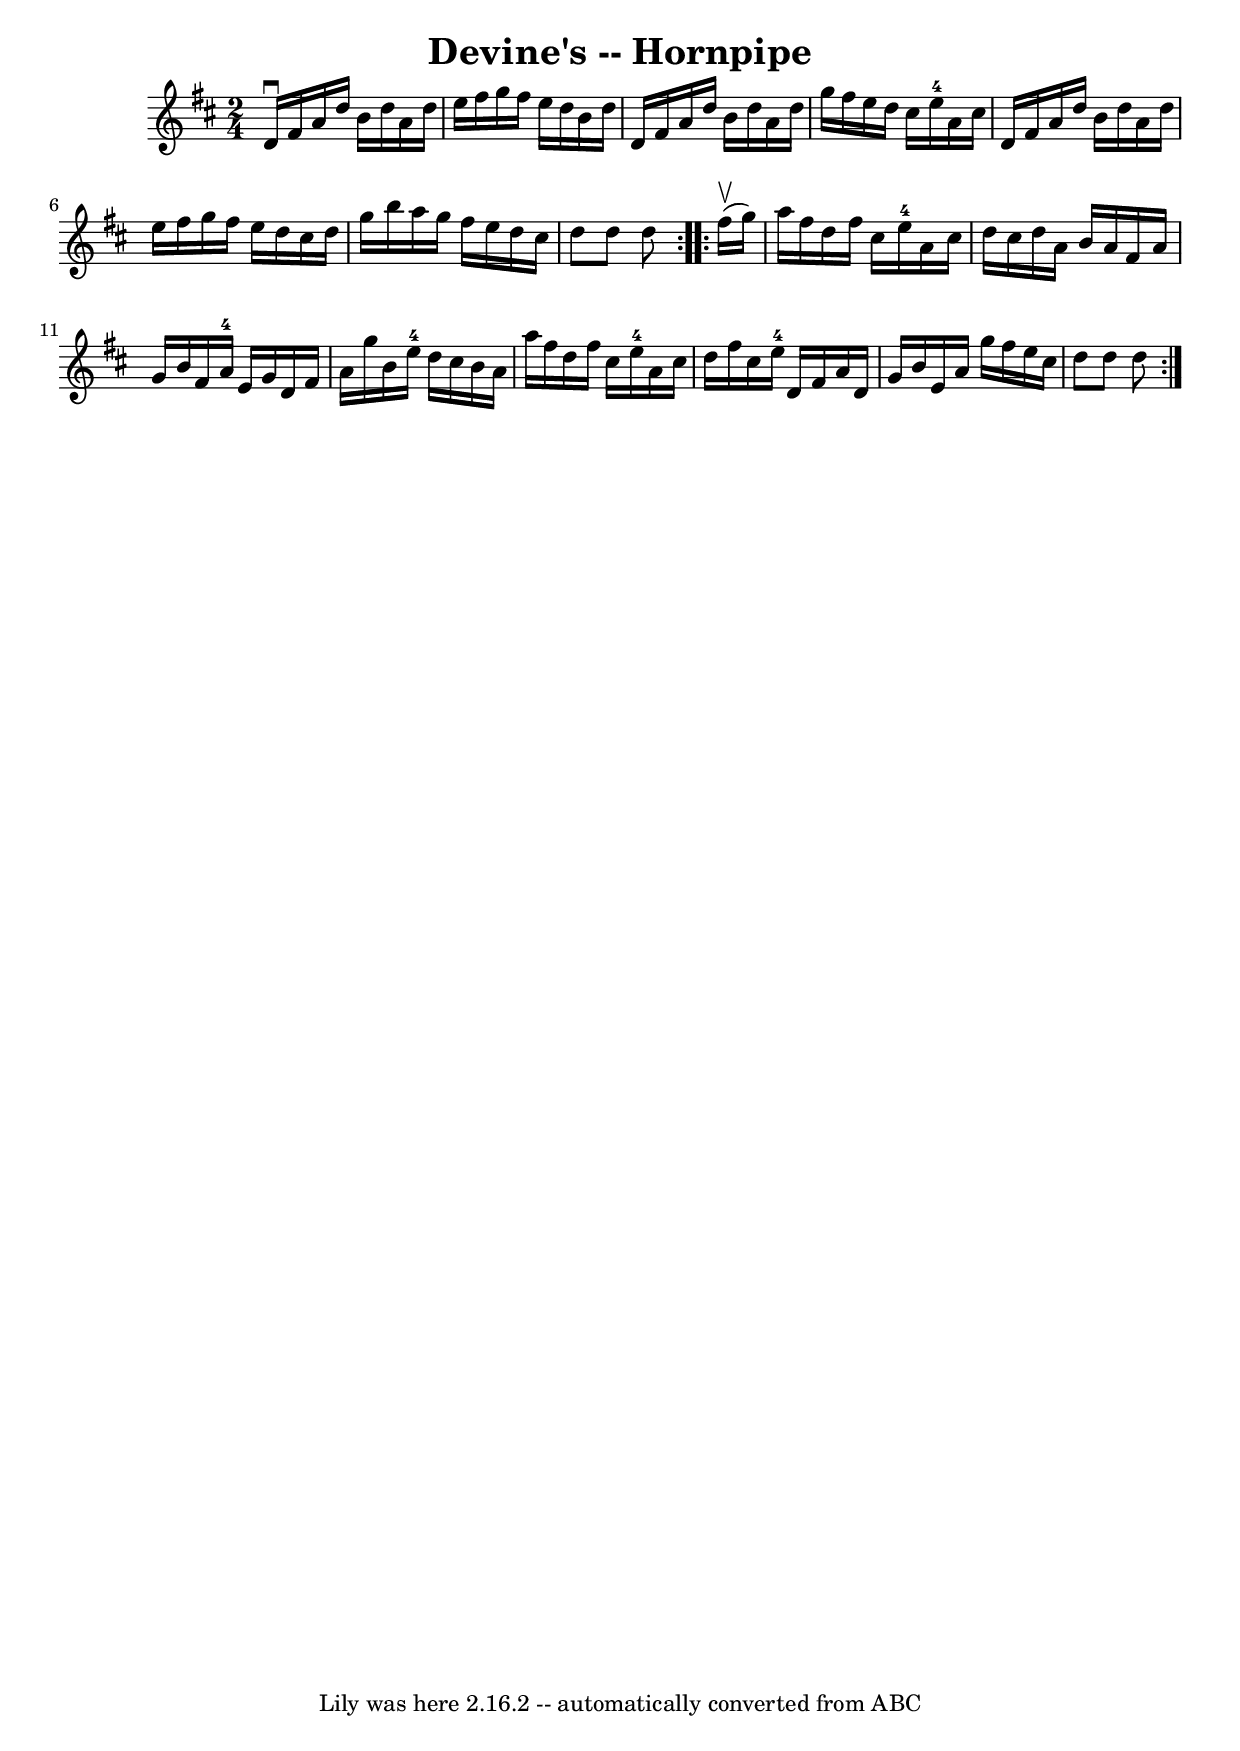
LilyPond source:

\version "2.7.40"
\include "Mammoth.ily"
\header {
	%% book = "Cole's 1000 Fiddle Tunes"
	crossRefNumber = "1"
	footnotes = ""
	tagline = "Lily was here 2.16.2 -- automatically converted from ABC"
	title = "Devine's -- Hornpipe"
}
voicedefault =  {


\repeat volta 2 {
\time 2/4 
\key d \major d'16^\downbow fis'16 a'16 d''16 b'16    
d''16 a'16 d''16  |
 e''16 fis''16 g''16 fis''16    
e''16 d''16 b'16 d''16  |
 d'16 fis'16 a'16 d''16    
b'16 d''16 a'16 d''16  |
 g''16 fis''16 e''16 d''16   
 cis''16 e''16-4 a'16 cis''16  |
 d'16 fis'16 a'16   
 d''16 b'16 d''16 a'16 d''16  |
 e''16 fis''16 g''16  
 fis''16 e''16 d''16 cis''16 d''16  |
 g''16 b''16    
a''16 g''16 fis''16 e''16 d''16 cis''16  |
 d''8 d''8 
 d''8  }     \repeat volta 2 { fis''16 (^\upbow g''16) |
   
a''16 fis''16 d''16 fis''16 cis''16 e''16-4 a'16 cis''16 
 |
 d''16 cis''16 d''16 a'16 b'16 a'16 fis'16 a'16 
 |
 g'16 b'16 fis'16 a'16-4 e'16 g'16 d'16    
fis'16  |
 a'16 g''16 b'16 e''16-4 d''16 cis''16    
b'16 a'16  |
 a''16 fis''16 d''16 fis''16 cis''16    
e''16-4 a'16 cis''16  |
 d''16 fis''16 cis''16 e''16 
-4 d'16 fis'16 a'16 d'16  |
 g'16 b'16 e'16 a'16  
 g''16 fis''16 e''16 cis''16  |
 d''8 d''8 d''8  }   
}

\score{
    <<

	\context Staff="default"
	{
	    \voicedefault 
	}

    >>
	\layout {
	}
	\midi {}
}
